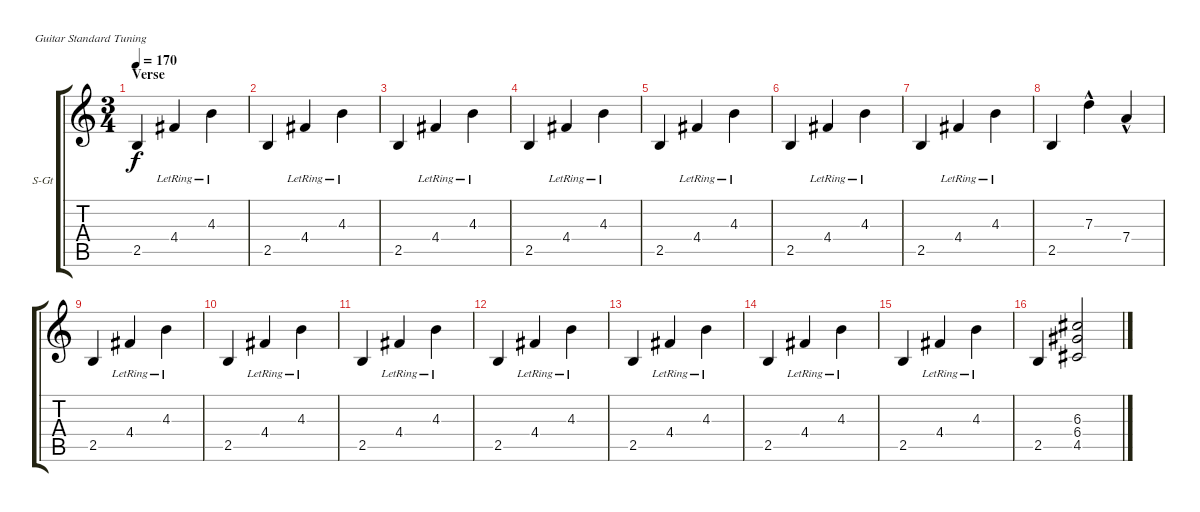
\defaultSystemsLayout 4
\bracketExtendMode groupsimilarinstruments
\firstSystemTrackNameOrientation horizontal
\otherSystemsTrackNameOrientation horizontal
\track ("Second (Clean)" "S-Gt") {instrument acousticguitarsteel}
\staff {score tabs}
\tuning (E4 B3 G3 D3 A2 E2)
\ts (3 4)
\section ("" "Verse")
\tempo 170
\clef g2
\scale
0.333333
\ks c
2.5.4{dy f} 4.4{lr}.4 4.3{lr}.4 |
\scale
0.333333 2.5.4 4.4{lr}.4 4.3{lr}.4 |
\scale
0.333333 2.5.4 4.4{lr}.4 4.3{lr}.4 |
\scale
0.333333 2.5.4 4.4{lr}.4 4.3{lr}.4 |
\scale
0.333333 2.5.4 4.4{lr}.4 4.3{lr}.4 |
\scale
0.333333 2.5.4 4.4{lr}.4 4.3{lr}.4 |
\scale
0.333333 2.5.4 4.4{lr}.4 4.3{lr}.4 |
\scale
0.333333 2.5.4 7.3{hac}.4 7.4{hac}.4 |
\scale
0.333333 2.5.4 4.4{lr}.4 4.3{lr}.4 |
\scale
0.333333 2.5.4 4.4{lr}.4 4.3{lr}.4 |
\scale
0.333333 2.5.4 4.4{lr}.4 4.3{lr}.4 |
\scale
0.333333 2.5.4 4.4{lr}.4 4.3{lr}.4 |
\scale
0.333333 2.5.4 4.4{lr}.4 4.3{lr}.4 |
\scale
0.333333 2.5.4 4.4{lr}.4 4.3{lr}.4 |
\scale
0.333333 2.5.4 4.4{lr}.4 4.3{lr}.4 |
\scale
0.333333 2.5.4 (4.5 6.4 6.3).2
